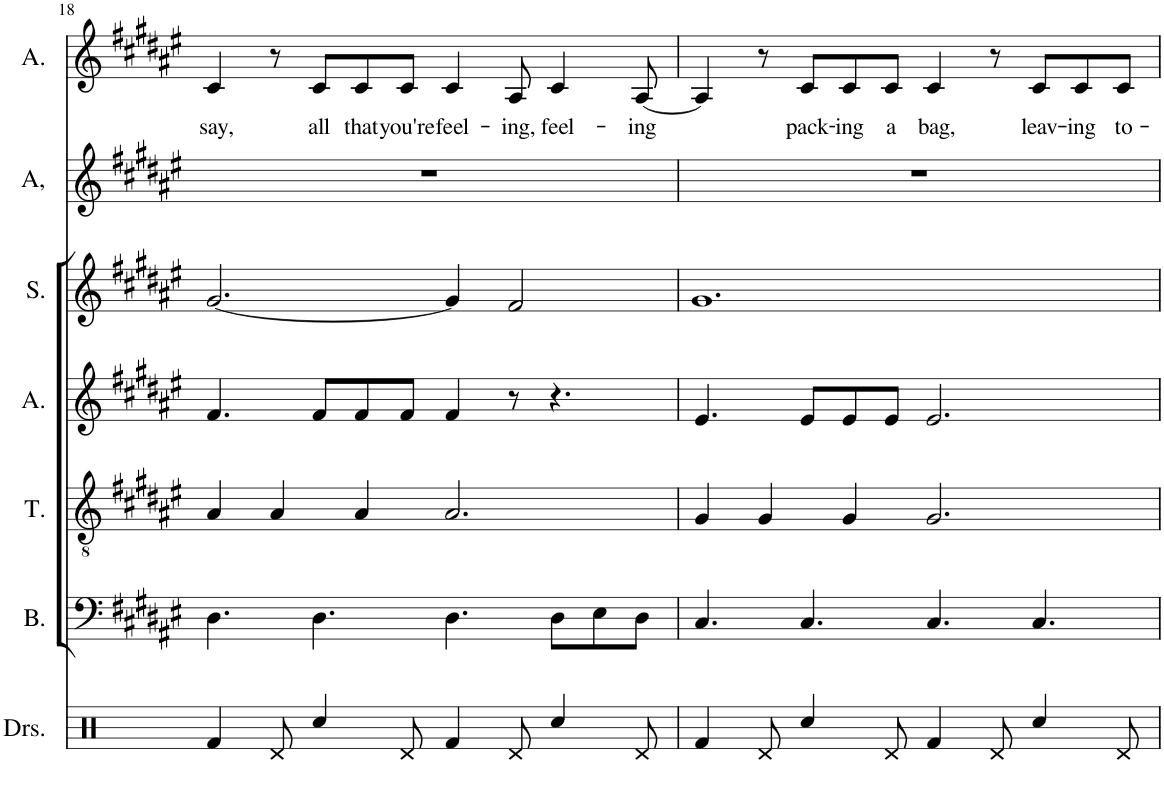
**kern	**kern	**kern	**kern	**kern	**kern	**kern	**text
*part7	*part6	*part5	*part4	*part3	*part2	*part1	*part1
*staff7	*staff6	*staff5	*staff4	*staff3	*staff2	*staff1	*staff1
*I"Drumset	*I"Bass	*I"Tenor	*I"Alto	*I"Soprano	*I"Alto	*I"Alto	*
*I'Drs.	*I'B.	*I'T.	*I'A.	*I'S.	*I'A,	*I'A.	*
!!LO:PB:g=z
*clefX	*clefF4	*clefGv2	*clefG2	*clefG2	*clefG2	*clefG2	*
*k[]	*k[f#c#g#d#a#e#]	*k[f#c#g#d#a#e#]	*k[f#c#g#d#a#e#]	*k[f#c#g#d#a#e#]	*k[f#c#g#d#a#e#]	*k[f#c#g#d#a#e#]	*
*M12/8	*M12/8	*M12/8	*M12/8	*M12/8	*M12/8	*M12/8	*
=18	=18	=18	=18	=18	=18	=18	=18
!	!	!	!	!	!	!	!LO:LY:b
4Rf/	4.D#\	4A#/	4.f#/	[2.g#/	1.r	4c#/	say,
8Rd/	.	4A#/	.	.	.	8r	.
!	!	!	!	!	!	!	!LO:LY:b
4Rcc/	4.D#\	.	8f#/L	.	.	8c#/L	all
!	!	!	!	!	!	!	!LO:LY:b
.	.	4A#/	8f#/	.	.	8c#/	that
!	!	!	!	!	!	!	!LO:LY:b
8Rd/	.	.	8f#/J	.	.	8c#/J	you're
!	!	!	!	!	!	!	!LO:LY:b
4Rf/	4.D#\	2.A#/	4f#/	4g#/]	.	4c#/	feel-
!	!	!	!	!	!	!	!LO:LY:b
8Rd/	.	.	8r	2f#/	.	8A#/	-ing,
!	!	!	!	!	!	!	!LO:LY:b
4Rcc/	8D#\L	.	4.r	.	.	4c#/	feel-
.	8E#\	.	.	.	.	.	.
!	!	!	!	!	!	!	!LO:LY:b
8Rd/	8D#\J	.	.	.	.	[8A#/	-ing
=19	=19	=19	=19	=19	=19	=19	=19
4Rf/	4.C#/	4G#/	4.e#/	1.g#	1.r	4A#/]	.
8Rd/	.	4G#/	.	.	.	8r	.
!	!	!	!	!	!	!	!LO:LY:b
4Rcc/	4.C#/	.	8e#/L	.	.	8c#/L	pack-
!	!	!	!	!	!	!	!LO:LY:b
.	.	4G#/	8e#/	.	.	8c#/	-ing
!	!	!	!	!	!	!	!LO:LY:b
8Rd/	.	.	8e#/J	.	.	8c#/J	a
!	!	!	!	!	!	!	!LO:LY:b
4Rf/	4.C#/	2.G#/	2.e#/	.	.	4c#/	bag,
8Rd/	.	.	.	.	.	8r	.
!	!	!	!	!	!	!	!LO:LY:b
4Rcc/	4.C#/	.	.	.	.	8c#/L	leav-
!	!	!	!	!	!	!	!LO:LY:b
.	.	.	.	.	.	8c#/	-ing
!	!	!	!	!	!	!	!LO:LY:b
8Rd/	.	.	.	.	.	8c#/J	to-
=	=	=	=	=	=	=	=
*-	*-	*-	*-	*-	*-	*-	*-
